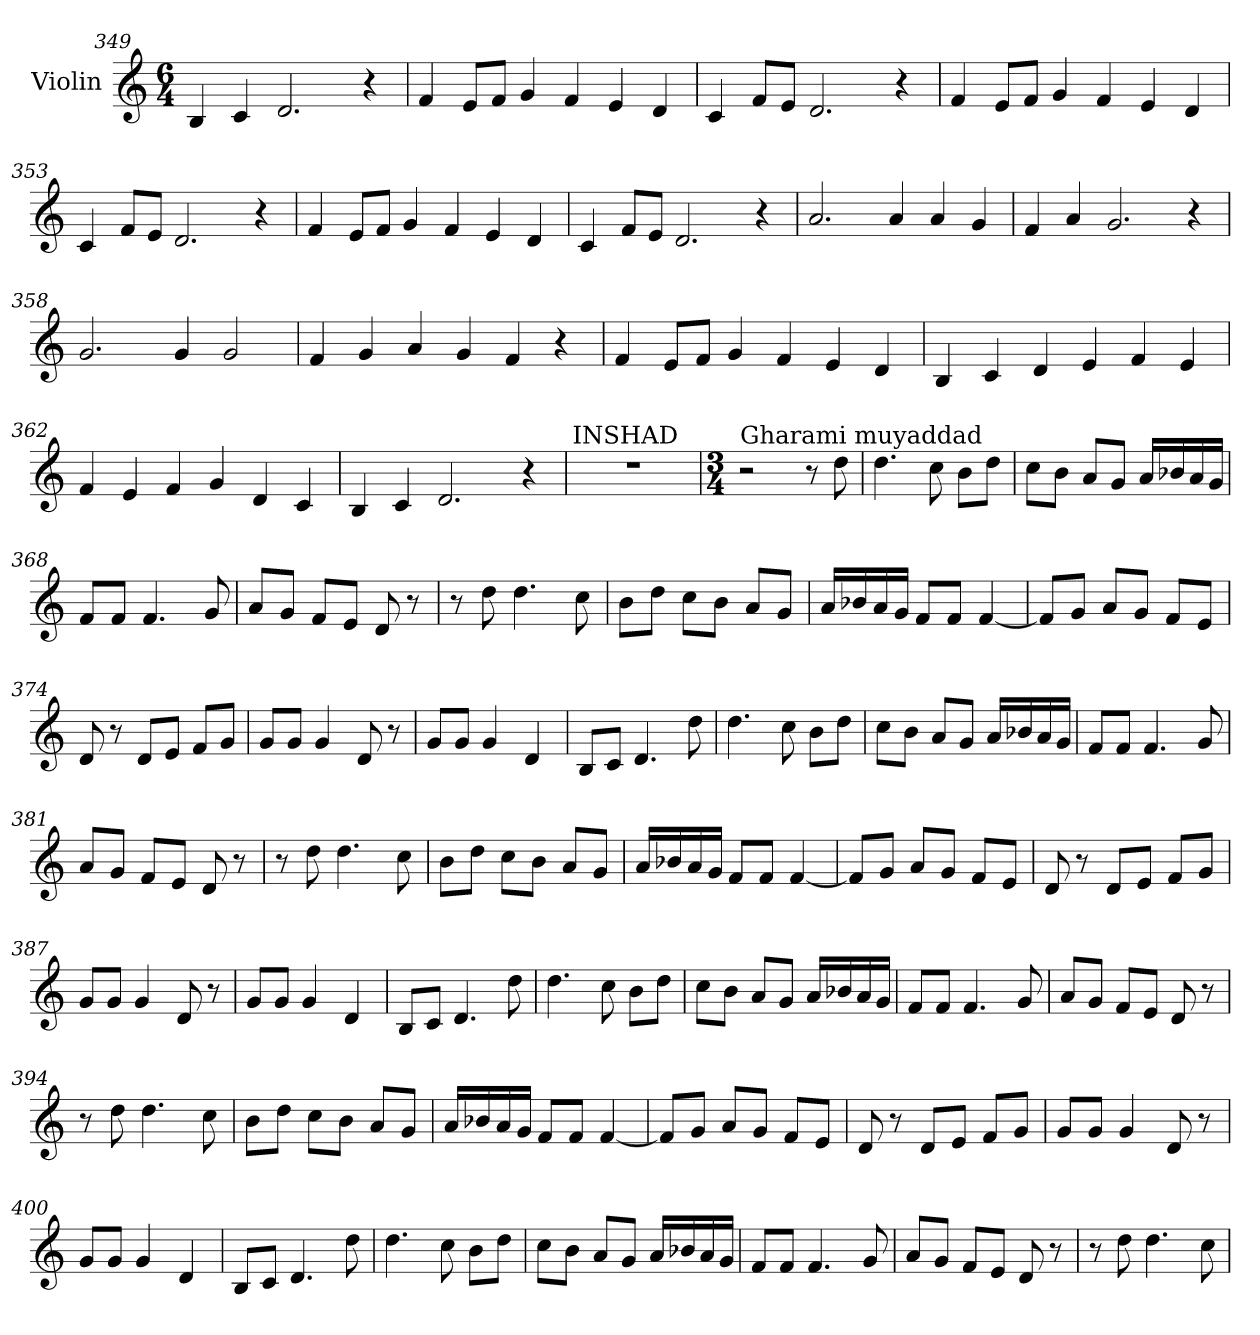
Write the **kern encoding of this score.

**kern
*part1
*staff1
*I"Violin
!!LO:PB:g=z
*clefG2
*k[]
*C:
*M6/4
=349
4B/
4c/
2.d/
4r
!!LO:PB:g=z
=350
4f/
8e/L
8f/J
4g/
4f/
4e/
4d/
=351
4c/
8f/L
8e/J
2.d/
4r
=352
4f/
8e/L
8f/J
4g/
4f/
4e/
4d/
!!LO:PB:g=z
=353
4c/
8f/L
8e/J
2.d/
4r
!!LO:PB:g=z
=354
4f/
8e/L
8f/J
4g/
4f/
4e/
4d/
=355
4c/
8f/L
8e/J
2.d/
4r
=356
2.a/
4a/
4a/
4g/
!!LO:PB:g=z
=357
4f/
4a/
2.g/
4r
=358
2.g/
4g/
2g/
=359
4f/
4g/
4a/
4g/
4f/
4r
=360
4f/
8e/L
8f/J
4g/
4f/
4e/
4d/
!!LO:PB:g=z
=361
4B/
4c/
4d/
4e/
4f/
4e/
!!LO:PB:g=z
=362
4f/
4e/
4f/
4g/
4d/
4c/
=363
4B/
4c/
2.d/
4r
=364
!LO:TX:a:t=INSHAD
1.r
!!LO:PB:g=z
=365
*M3/4
*MM80
!LO:TX:a:t=Gharami muyaddad
2r
8r
8dd\
=366
4.dd\
8cc\
8b\L
8dd\J
!!LO:PB:g=z
=367
8cc\L
8b\J
8a/L
8g/J
16a/LL
16b-X/
16a/
16g/JJ
=368
8f/L
8f/J
4.f/
8g/
=369
8a/L
8g/J
8f/L
8e/J
8d/
8r
=370
8r
8dd\
4.dd\
8cc\
!!LO:PB:g=z
=371
8b\L
8dd\J
8cc\L
8b\J
8a/L
8g/J
=372
16a/LL
16b-X/
16a/
16g/JJ
8f/L
8f/J
[4f/
!!LO:PB:g=z
=373
8f/L]
8g/J
8a/L
8g/J
8f/L
8e/J
=374
8d/
8r
8d/L
8e/J
8f/L
8g/J
=375
8g/L
8g/J
4g/
8d/
8r
=376
8g/L
8g/J
4g/
4d/
!!LO:PB:g=z
=377
8B/L
8c/J
4.d/
8dd\
=378
4.dd\
8cc\
8b\L
8dd\J
!!LO:PB:g=z
=379
8cc\L
8b\J
8a/L
8g/J
16a/LL
16b-X/
16a/
16g/JJ
=380
8f/L
8f/J
4.f/
8g/
=381
8a/L
8g/J
8f/L
8e/J
8d/
8r
=382
8r
8dd\
4.dd\
8cc\
!!LO:PB:g=z
=383
8b\L
8dd\J
8cc\L
8b\J
8a/L
8g/J
=384
16a/LL
16b-X/
16a/
16g/JJ
8f/L
8f/J
[4f/
!!LO:PB:g=z
=385
8f/L]
8g/J
8a/L
8g/J
8f/L
8e/J
=386
8d/
8r
8d/L
8e/J
8f/L
8g/J
=387
8g/L
8g/J
4g/
8d/
8r
=388
8g/L
8g/J
4g/
4d/
!!LO:PB:g=z
=389
8B/L
8c/J
4.d/
8dd\
=390
4.dd\
8cc\
8b\L
8dd\J
!!LO:PB:g=z
=391
8cc\L
8b\J
8a/L
8g/J
16a/LL
16b-X/
16a/
16g/JJ
=392
8f/L
8f/J
4.f/
8g/
=393
8a/L
8g/J
8f/L
8e/J
8d/
8r
=394
8r
8dd\
4.dd\
8cc\
!!LO:PB:g=z
=395
8b\L
8dd\J
8cc\L
8b\J
8a/L
8g/J
=396
16a/LL
16b-X/
16a/
16g/JJ
8f/L
8f/J
[4f/
!!LO:PB:g=z
=397
8f/L]
8g/J
8a/L
8g/J
8f/L
8e/J
=398
8d/
8r
8d/L
8e/J
8f/L
8g/J
=399
8g/L
8g/J
4g/
8d/
8r
=400
8g/L
8g/J
4g/
4d/
!!LO:PB:g=z
=401
8B/L
8c/J
4.d/
8dd\
=402
4.dd\
8cc\
8b\L
8dd\J
=403
8cc\L
8b\J
8a/L
8g/J
16a/LL
16b-X/
16a/
16g/JJ
=404
8f/L
8f/J
4.f/
8g/
=405
8a/L
8g/J
8f/L
8e/J
8d/
8r
=406
8r
8dd\
4.dd\
8cc\
=
*-
